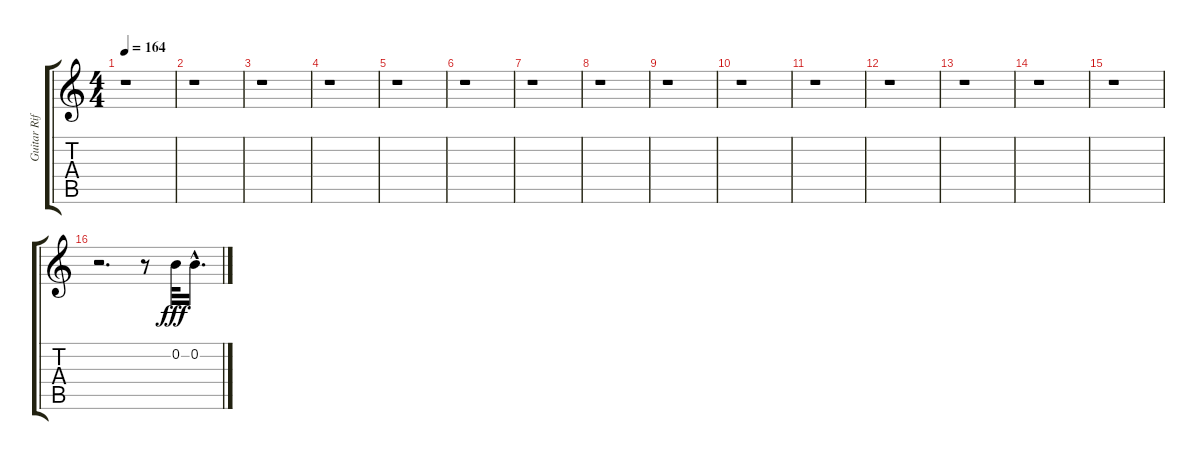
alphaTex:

\track ("Guitar Riff" "Guitar Rif") {instrument overdrivenguitar}
\staff {score tabs}
\tuning (E4 B3 G3 D3 A2 E2) {hide}
\ts (4 4)
\tempo 164
\clef g2
\ks c
r.1{dy ff} |
r.1 |
r.1 |
r.1 |
r.1 |
r.1 |
r.1 |
r.1 |
r.1 |
r.1 |
r.1 |
r.1 |
r.1 |
r.1 |
r.1 |
r.2{d} r.8 0.2.32{dy fff} 0.2{hac}.16{d}
